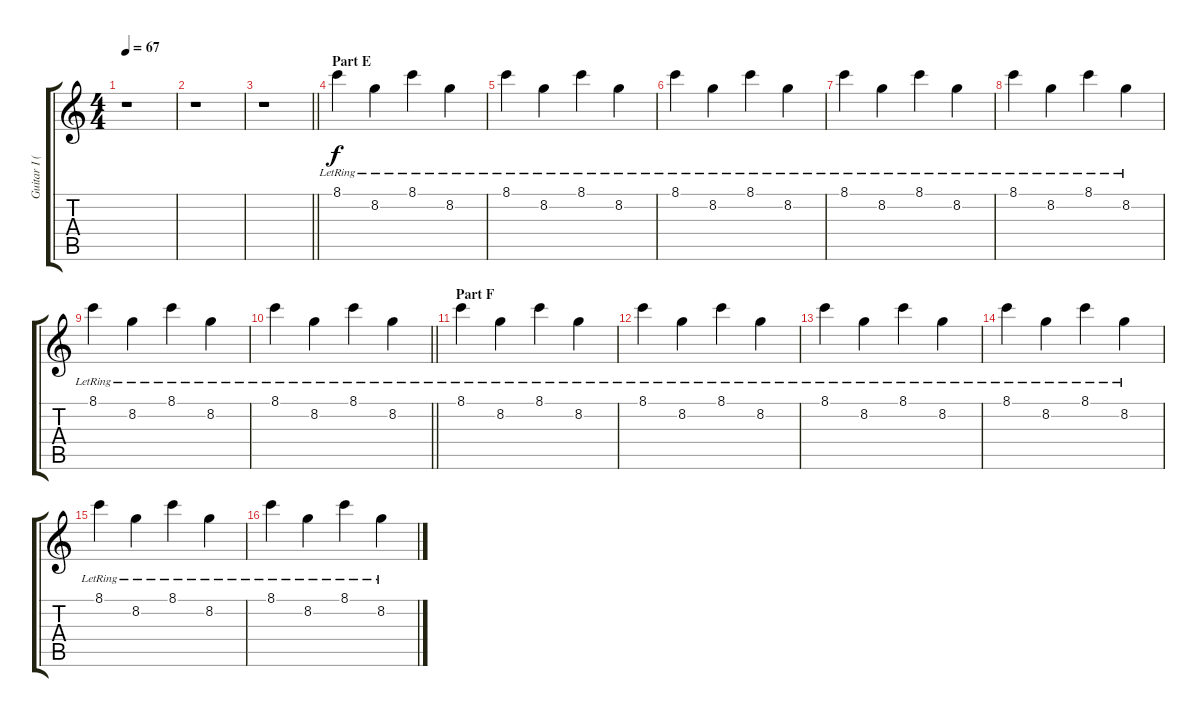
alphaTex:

\track ("Guitar I (Inoran)" "Guitar I (") {instrument acousticguitarsteel}
\staff {score tabs}
\tuning (E4 B3 G3 D3 A2 E2) {hide}
\ts (4 4)
\tempo 67
\clef g2
\ks c
r.1{dy f} |
r.1 |
\barLineRight lightlight
r.1 |
\section ("" "Part E")
8.1{lr}.4 8.2{lr}.4 8.1{lr}.4 8.2{lr}.4 |
8.1{lr}.4 8.2{lr}.4 8.1{lr}.4 8.2{lr}.4 |
8.1{lr}.4 8.2{lr}.4 8.1{lr}.4 8.2{lr}.4 |
8.1{lr}.4 8.2{lr}.4 8.1{lr}.4 8.2{lr}.4 |
8.1{lr}.4 8.2{lr}.4 8.1{lr}.4 8.2{lr}.4 |
8.1{lr}.4 8.2{lr}.4 8.1{lr}.4 8.2{lr}.4 |
\barLineRight lightlight
8.1{lr}.4 8.2{lr}.4 8.1{lr}.4 8.2{lr}.4 |
\section ("" "Part F")
8.1{lr}.4 8.2{lr}.4 8.1{lr}.4 8.2{lr}.4 |
8.1{lr}.4 8.2{lr}.4 8.1{lr}.4 8.2{lr}.4 |
8.1{lr}.4 8.2{lr}.4 8.1{lr}.4 8.2{lr}.4 |
8.1{lr}.4 8.2{lr}.4 8.1{lr}.4 8.2{lr}.4 |
8.1{lr}.4 8.2{lr}.4 8.1{lr}.4 8.2{lr}.4 |
8.1{lr}.4 8.2{lr}.4 8.1{lr}.4 8.2{lr}.4
